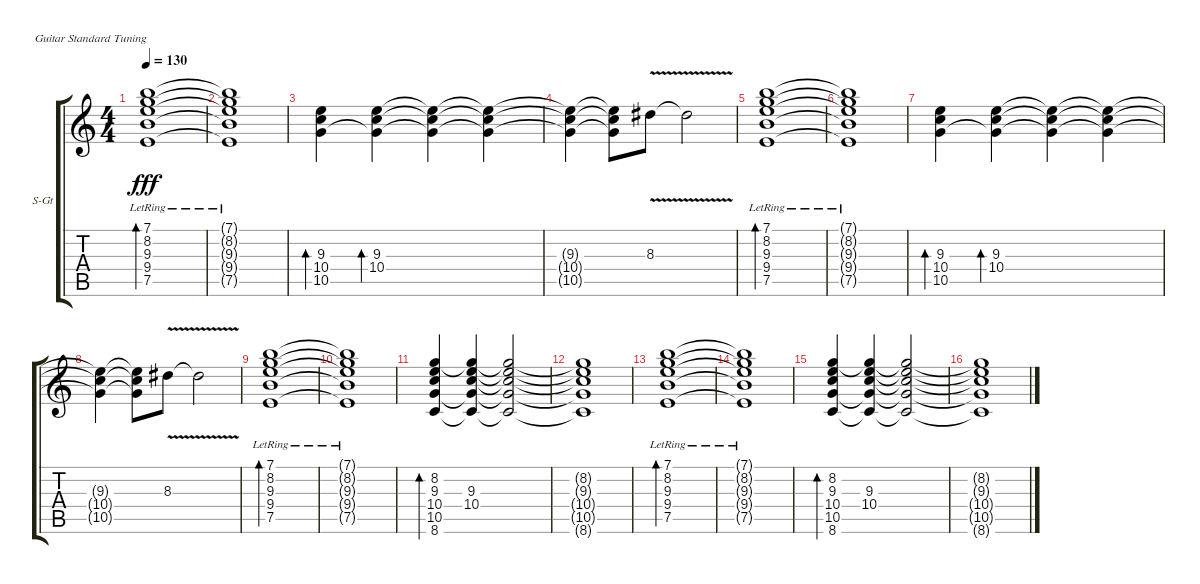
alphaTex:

\defaultSystemsLayout 4
\bracketExtendMode groupsimilarinstruments
\firstSystemTrackNameOrientation horizontal
\otherSystemsTrackNameOrientation horizontal
\track ("Lead" "S-Gt") {instrument acousticguitarsteel}
\staff {score tabs}
\tuning (E4 B3 G3 D3 A2 E2)
\ts (4 4)
\tempo 130
\clef g2
\ks c
(7.5{lr} 9.4{lr} 9.3{lr} 8.2{lr} 7.1{lr}).1{bd 293 dy fff} |
(7.1{lr t} 8.2{lr t} 9.3{lr t} 9.4{lr t} 7.5{lr t}).1 |
(9.3 10.4 10.5).4{bd 67} (9.3 10.4 10.5{t}).4{bd 65} (10.4{t} 9.3{t} 10.5{t}).4 (10.4{t} 9.3{t} 10.5{t}).4 |
(10.4{t} 9.3{t} 10.5{t}).4 (10.4{t} 9.3{t} 10.5{t}).8 8.3{v}.8 8.3{t}.2 |
(7.5{lr} 9.4{lr} 9.3{lr} 8.2{lr} 7.1{lr}).1{bd 293} |
(7.1{lr t} 8.2{lr t} 9.3{lr t} 9.4{lr t} 7.5{lr t}).1 |
(9.3 10.4 10.5).4{bd 67} (9.3 10.4 10.5{t}).4{bd 65} (10.4{t} 9.3{t} 10.5{t}).4 (10.4{t} 9.3{t} 10.5{t}).4 |
(10.4{t} 9.3{t} 10.5{t}).4 (10.4{t} 9.3{t} 10.5{t}).8 8.3{v}.8 8.3{t}.2 |
(7.5{lr} 9.4{lr} 9.3{lr} 8.2{lr} 7.1{lr}).1{bd 293} |
(7.1{lr t} 8.2{lr t} 9.3{lr t} 9.4{lr t} 7.5{lr t}).1 |
(9.3 10.4 10.5 8.2 8.6).4{bd 67} (9.3 10.4 10.5{t} 8.2{t} 8.6{t}).4 (10.4{t} 9.3{t} 10.5{t} 8.2{t} 8.6{t}).2 |
(8.2{t} 9.3{t} 10.4{t} 10.5{t} 8.6{t}).1 |
(7.5{lr} 9.4{lr} 9.3{lr} 8.2{lr} 7.1{lr}).1{bd 293} |
(7.1{lr t} 8.2{lr t} 9.3{lr t} 9.4{lr t} 7.5{lr t}).1 |
(9.3 10.4 10.5 8.2 8.6).4{bd 67} (9.3 10.4 10.5{t} 8.2{t} 8.6{t}).4 (10.4{t} 9.3{t} 10.5{t} 8.2{t} 8.6{t}).2 |
(8.2{t} 9.3{t} 10.4{t} 10.5{t} 8.6{t}).1
